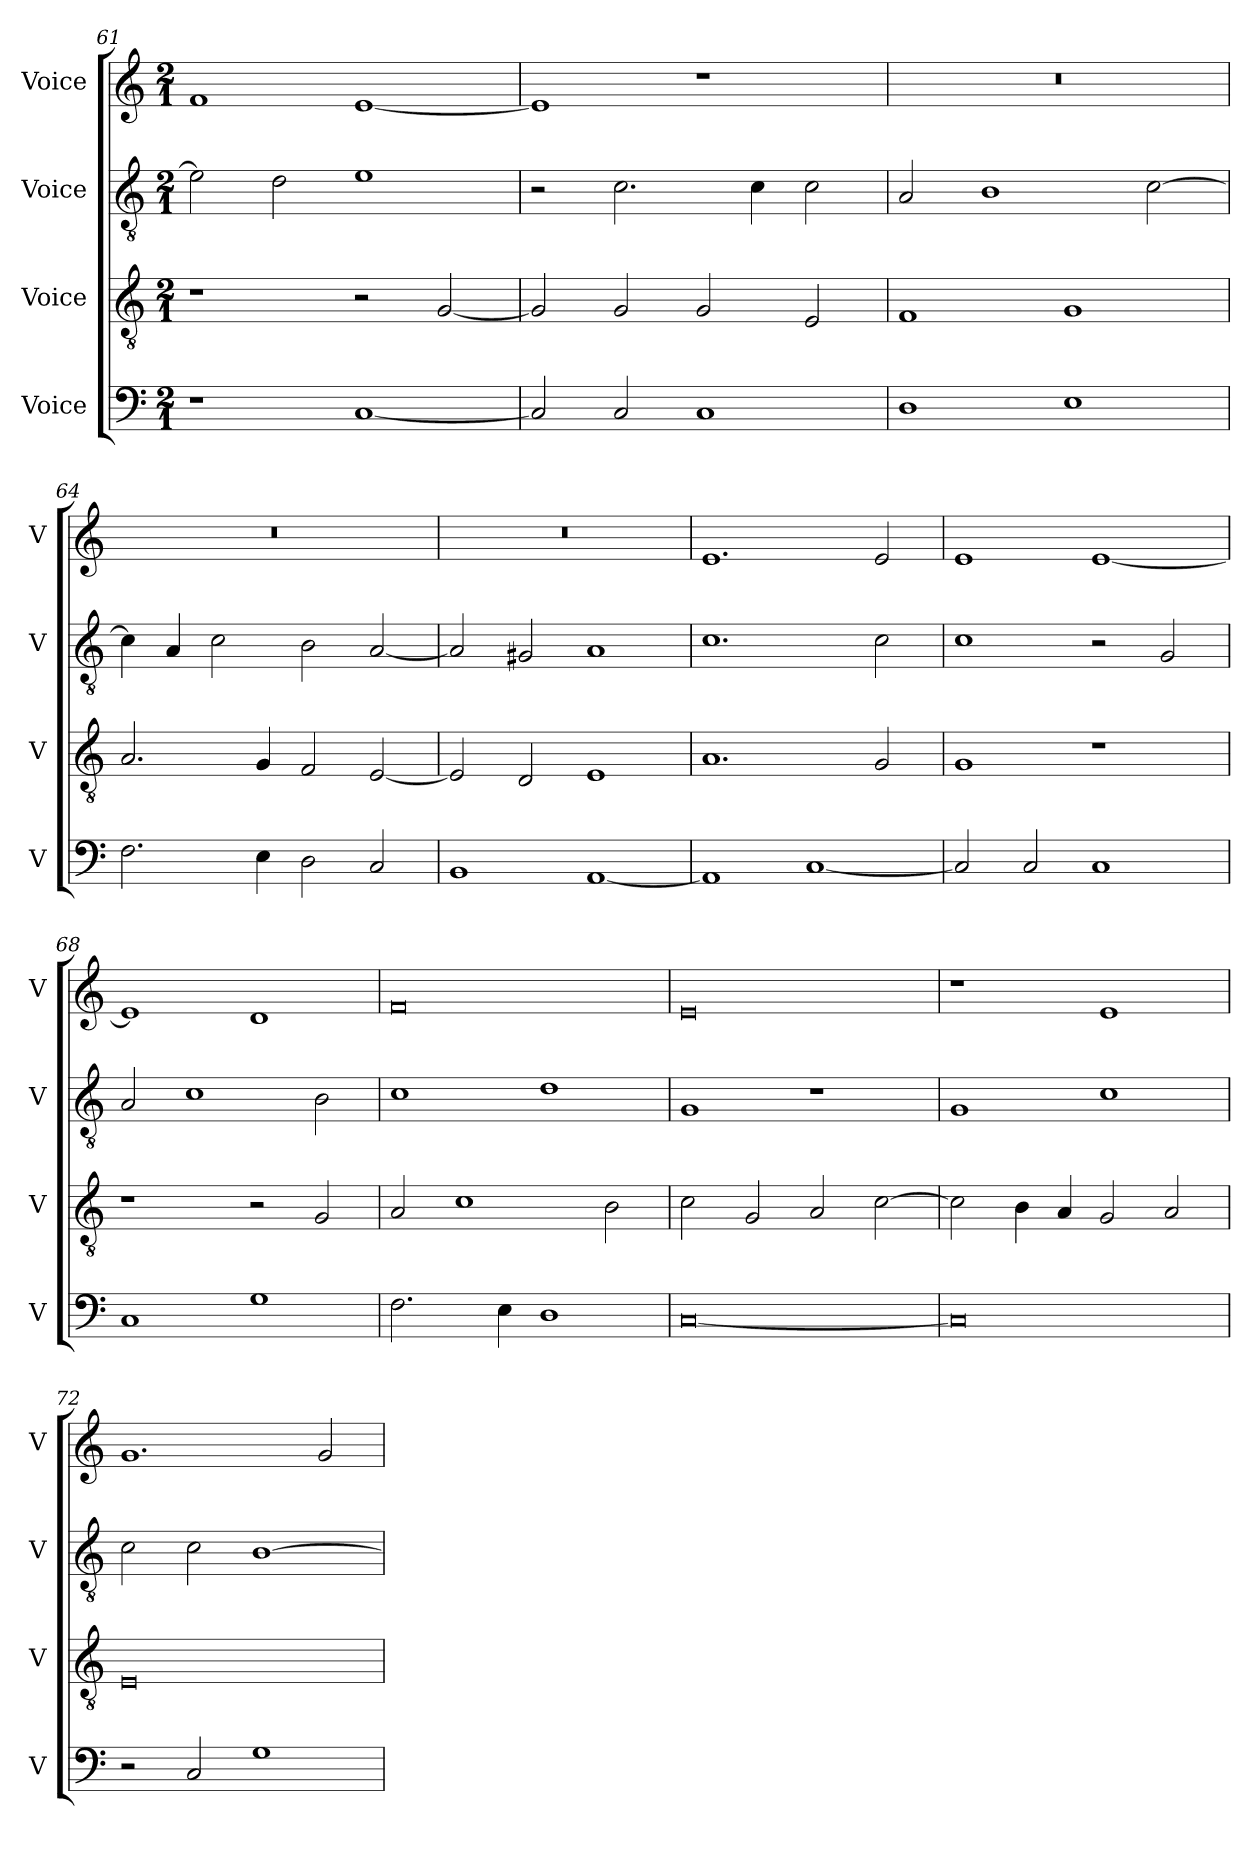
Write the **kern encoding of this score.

**kern	**kern	**kern	**kern
*part4	*part3	*part2	*part1
*staff4	*staff3	*staff2	*staff1
*I"Voice	*I"Voice	*I"Voice	*I"Voice
*I'V	*I'V	*I'V	*I'V
*clefF4	*clefGv2	*clefGv2	*clefG2
*k[]	*k[]	*k[]	*k[]
*M2/1	*M2/1	*M2/1	*M2/1
=61	=61	=61	=61
1r	1r	2e\]	1f
.	.	2d\	.
[1C	2r	1e	[1e
.	[2G/	.	.
!!LO:LB:g=z
=62	=62	=62	=62
2C/]	2G/]	2r	1e]
2C/	2G/	2.c\	.
1C	2G/	.	1r
.	.	4c\	.
.	2E/	2c\	.
=63	=63	=63	=63
1D	1F	2A/	0r
.	.	1B	.
1E	1G	.	.
.	.	[2c\	.
=64	=64	=64	=64
2.F\	2.A/	4c\]	0r
.	.	4A/	.
.	.	2c\	.
4E\	4G/	.	.
2D\	2F/	2B\	.
2C/	[2E/	[2A/	.
=65	=65	=65	=65
1BB	2E/]	2A/]	0r
.	2D/	2G#X/	.
[1AA	1E	1A	.
!!LO:LB:g=z
=66	=66	=66	=66
1AA]	1.A	1.c	1.e
[1C	.	.	.
.	2G/	2c\	2e/
=67	=67	=67	=67
2C/]	1G	1c	1e
2C/	.	.	.
1C	1r	2r	[1e
.	.	2G/	.
=68	=68	=68	=68
1C	1r	2A/	1e]
.	.	1c	.
1G	2r	.	1d
.	2G/	2B\	.
=69	=69	=69	=69
2.F\	2A/	1c	0f
.	1c	.	.
4E\	.	.	.
1D	.	1d	.
.	2B\	.	.
!!LO:LB:g=z
=70	=70	=70	=70
[0C	2c\	1G	0e
.	2G/	.	.
.	2A/	1r	.
.	[2c\	.	.
=71	=71	=71	=71
0C]	2c\]	1G	1r
.	4B\	.	.
.	4A/	.	.
.	2G/	1c	1e
.	2A/	.	.
=72	=72	=72	=72
2r	0E	2c\	1.g
2C/	.	2c\	.
1G	.	[1B	.
.	.	.	2g/
=	=	=	=
*-	*-	*-	*-
